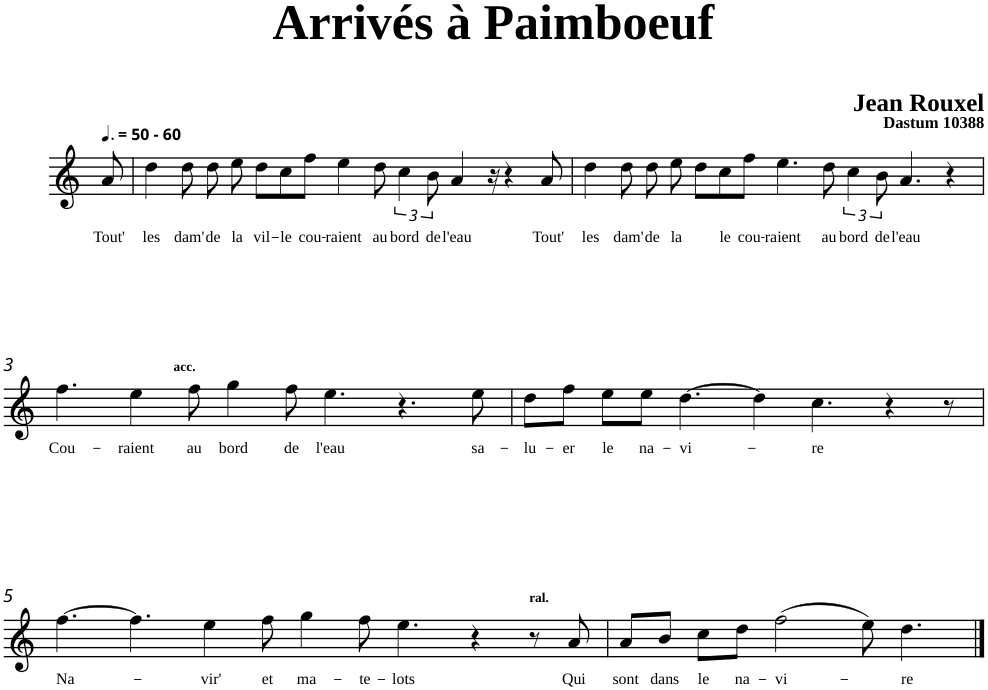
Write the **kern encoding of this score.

**kern	**text
*part1	*part1
*staff1	*staff1
*clefG2	*
*k[]	*
=	=
!LO:TX:a:B:t=- 60	!
!	!LO:LY:b
8a/	Tout'
=1	=1
!	!LO:LY:b
4dd\	les
!	!LO:LY:b
8dd\	dam'
!	!LO:LY:b
8dd\	de
!	!LO:LY:b
8ee\	la
!	!LO:LY:b
8dd\L	vil-
!	!LO:LY:b
8cc\	-le
!	!LO:LY:b
8ff\J	cou-
!	!LO:LY:b
4ee\	-raient
!	!LO:LY:b
8dd\	au
!	!LO:LY:b
6cc\	bord
!	!LO:LY:b
12b\	de
!	!LO:LY:b
4a/	l'eau
16r	.
4r	.
!	!LO:LY:b
8a/	Tout'
=2	=2
!	!LO:LY:b
4dd\	les
!	!LO:LY:b
8dd\	dam'
!	!LO:LY:b
8dd\	de
!	!LO:LY:b
8ee\	la
8dd\L	.
!	!LO:LY:b
8cc\	le
!	!LO:LY:b
8ff\J	cou-
!	!LO:LY:b
4.ee\	-raient
!	!LO:LY:b
8dd\	au
!	!LO:LY:b
6cc\	bord
!	!LO:LY:b
12b\	de
!	!LO:LY:b
4.a/	l'eau
4r	.
!!LO:LB:g=z
=3	=3
!	!LO:LY:b
*^	*
4.ff\	2ryy	Cou-
!	!	!LO:LY:b
4ee\	.	-raient
.	16ryy	.
!	!LO:TX:a:B:t=acc.	!
.	1ryy	.
!	!	!LO:LY:b
8ff\	.	au
!	!	!LO:LY:b
4gg\	.	bord
!	!	!LO:LY:b
8ff\	.	de
!	!	!LO:LY:b
4.ee\	.	l'eau
4.r	.	.
.	4..ryy	.
!	!	!LO:LY:b
8ee\	.	sa-
=4	=4	=4
!	!	!LO:LY:b
*v	*v	*
8dd\L	-lu-
!	!LO:LY:b
8ff\J	-er
!	!LO:LY:b
8ee\L	le
!	!LO:LY:b
8ee\J	na-
!	!LO:LY:b
[4.dd\	-vi-
8dd\_	.
8ryy	.
!	!LO:LY:b
4.cc\	-re
4r	.
8r	.
!!LO:LB:g=z
=5	=5
!	!LO:LY:b
*^	*
[4.ff\	1ryy	Na-
8dd\]	.	.
4.ff\]	.	.
!	!	!LO:LY:b
4ee\	.	-vir'
.	1ryy	.
!	!	!LO:LY:b
8ff\	.	et
!	!	!LO:LY:b
4gg\	.	ma-
!	!	!LO:LY:b
8ff\	.	-te-
!	!	!LO:LY:b
4.ee\	.	-lots
4r	8ryy	.
!	!LO:TX:a:B:t=ral.	!
.	4.ryy	.
8r	.	.
!	!	!LO:LY:b
8a/	.	Qui
=6	=6	=6
!	!	!LO:LY:b
*v	*v	*
8a/L	sont
!	!LO:LY:b
8b/J	dans
!	!LO:LY:b
8cc\L	le
!	!LO:LY:b
8dd\J	na-
!	!LO:LY:b
(>2ff\	-vi-
8ee\)	.
!	!LO:LY:b
4.dd\	-re
==	==
*-	*-
